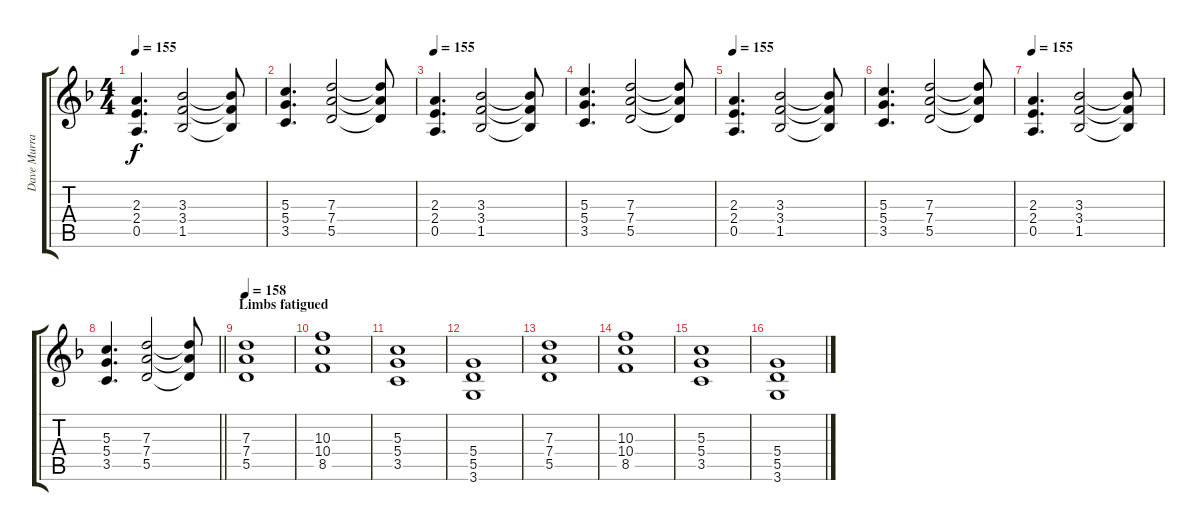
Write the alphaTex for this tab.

\track ("Dave Murray" "Dave Murra") {instrument acousticguitarsteel}
\staff {score tabs}
\tuning (E4 B3 G3 D3 A2 E2) {hide}
\ts (4 4)
\tempo 155
\clef g2
\ks f
(2.3 2.4 0.5).4{d dy f} (3.3 3.4 1.5).2 (3.3{t} 3.4{t} 1.5{t}).8 |
(5.3 5.4 3.5).4{d} (7.3 7.4 5.5).2 (7.3{t} 7.4{t} 5.5{t}).8 |
\tempo 155
(2.3 2.4 0.5).4{d} (3.3 3.4 1.5).2 (3.3{t} 3.4{t} 1.5{t}).8 |
(5.3 5.4 3.5).4{d} (7.3 7.4 5.5).2 (7.3{t} 7.4{t} 5.5{t}).8 |
\tempo 155
(2.3 2.4 0.5).4{d} (3.3 3.4 1.5).2 (3.3{t} 3.4{t} 1.5{t}).8 |
(5.3 5.4 3.5).4{d} (7.3 7.4 5.5).2 (7.3{t} 7.4{t} 5.5{t}).8 |
\tempo 155
(2.3 2.4 0.5).4{d} (3.3 3.4 1.5).2 (3.3{t} 3.4{t} 1.5{t}).8 |
\barLineRight lightlight
(5.3 5.4 3.5).4{d} (7.3 7.4 5.5).2 (7.3{t} 7.4{t} 5.5{t}).8 |
\section ("" "Limbs fatigued")
\tempo 158
(7.3 7.4 5.5).1 |
(10.3 10.4 8.5).1 |
(5.3 5.4 3.5).1 |
(5.4 5.5 3.6).1 |
(7.3 7.4 5.5).1 |
(10.3 10.4 8.5).1 |
(5.3 5.4 3.5).1 |
(5.4 5.5 3.6).1
